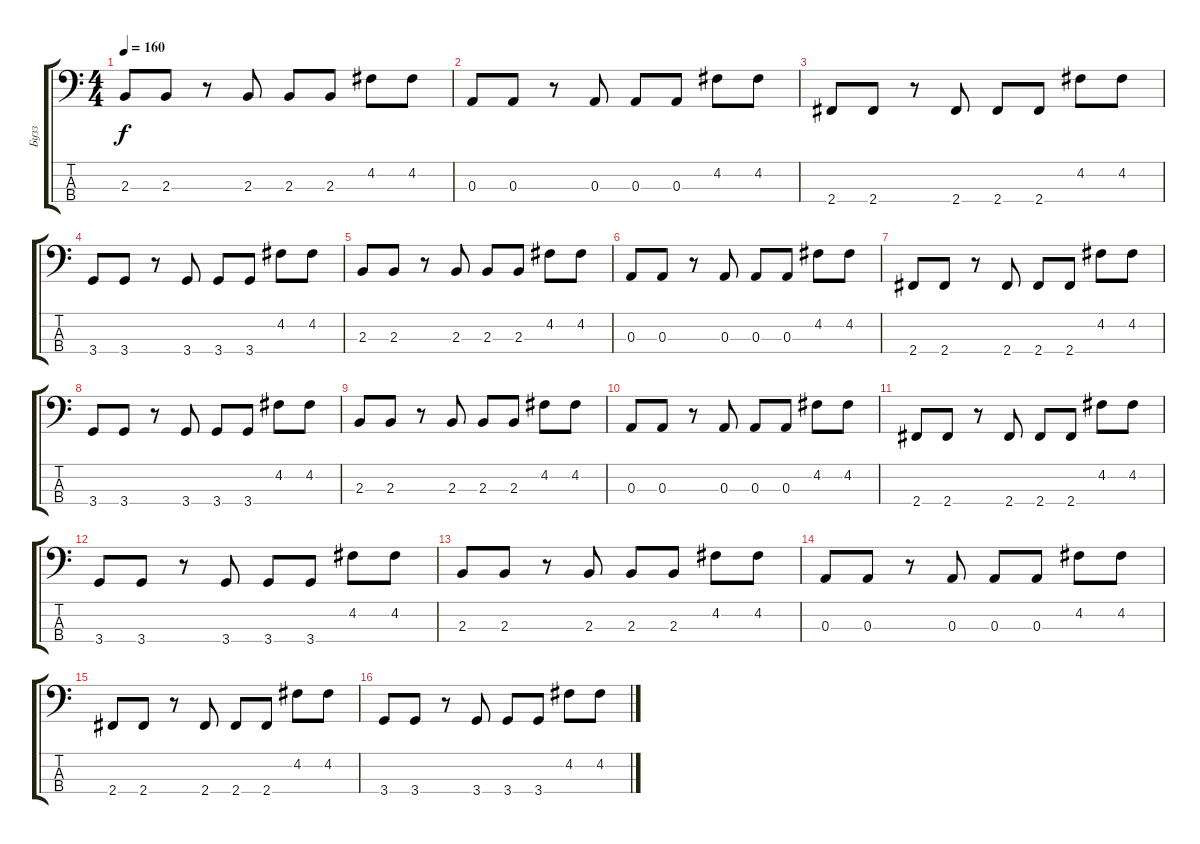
\track ("Бузз" "Бузз") {instrument electricbassfinger}
\staff {score tabs}
\tuning (G2 D2 A1 E1) {hide}
\ts (4 4)
\tempo 160
\clef f4
\ks c
2.3.8{dy f} 2.3.8 r.8 2.3.8 2.3.8 2.3.8 4.2.8 4.2.8 |
0.3.8 0.3.8 r.8 0.3.8 0.3.8 0.3.8 4.2.8 4.2.8 |
2.4.8 2.4.8 r.8 2.4.8 2.4.8 2.4.8 4.2.8 4.2.8 |
3.4.8 3.4.8 r.8 3.4.8 3.4.8 3.4.8 4.2.8 4.2.8 |
2.3.8 2.3.8 r.8 2.3.8 2.3.8 2.3.8 4.2.8 4.2.8 |
0.3.8 0.3.8 r.8 0.3.8 0.3.8 0.3.8 4.2.8 4.2.8 |
2.4.8 2.4.8 r.8 2.4.8 2.4.8 2.4.8 4.2.8 4.2.8 |
3.4.8 3.4.8 r.8 3.4.8 3.4.8 3.4.8 4.2.8 4.2.8 |
2.3.8 2.3.8 r.8 2.3.8 2.3.8 2.3.8 4.2.8 4.2.8 |
0.3.8 0.3.8 r.8 0.3.8 0.3.8 0.3.8 4.2.8 4.2.8 |
2.4.8 2.4.8 r.8 2.4.8 2.4.8 2.4.8 4.2.8 4.2.8 |
3.4.8 3.4.8 r.8 3.4.8 3.4.8 3.4.8 4.2.8 4.2.8 |
2.3.8 2.3.8 r.8 2.3.8 2.3.8 2.3.8 4.2.8 4.2.8 |
0.3.8 0.3.8 r.8 0.3.8 0.3.8 0.3.8 4.2.8 4.2.8 |
2.4.8 2.4.8 r.8 2.4.8 2.4.8 2.4.8 4.2.8 4.2.8 |
3.4.8 3.4.8 r.8 3.4.8 3.4.8 3.4.8 4.2.8 4.2.8
